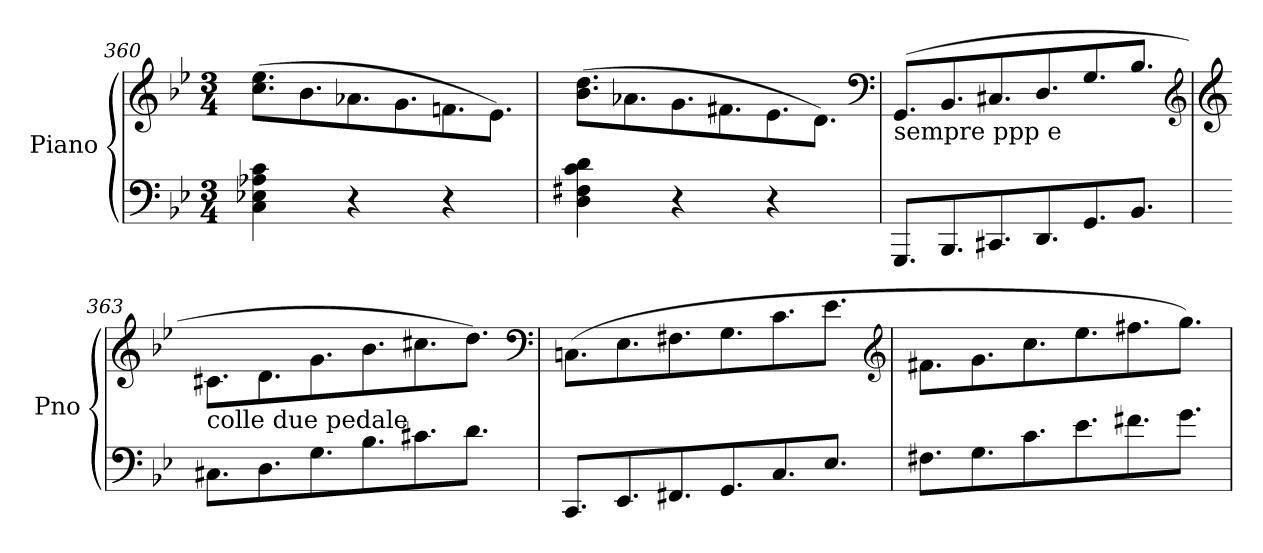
**kern	**kern
*part1	*part1
*staff2	*staff1
*I"Piano	*
*I'Pno	*
*clefF4	*clefG2
*k[b-e-]	*k[b-e-]
*B-:	*B-:
*M3/4	*M3/4
*	*Xtuplet
=360	=360
4C\ 4E-X\ 4A-X\ 4c\	(12.cc\ 12.ee-\L
.	12.b-\
4r	12.a-X\
.	12.g\
4r	12.fn\
.	12.e-\J)
=361	=361
4D\ 4F#X\ 4c\ 4d\	(12.b-\ 12.dd\L
.	12.a-X\
4r	12.g\
.	12.f#X\
4r	12.e-\
.	12.d\J)
*	*clefF4
!!LO:PB:g=z
=362	=362
*Xtuplet	*
!	!LO:TX:b:t=sempre ppp e
12.GGG/L	(12.GG/L
12.BBB-/	12.BB-/
12.CC#X/	12.C#X/
12.DD/	12.D/
12.GG/	12.G/
12.BB-/J	12.B-/J
*	*clefG2
!!LO:PB:g=z
=363	=363
*	*clefG2
!	!LO:TX:b:t=colle due pedale
12.C#X\L	12.c#X\L
12.D\	12.d\
12.G\	12.g\
12.B-\	12.b-\
12.c#X\	12.cc#X\
12.d\J	12.dd\J)
*	*clefF4
=364	=364
12.CC/L	(12.Cn\L
12.EE-/	12.E-\
12.FF#X/	12.F#X\
12.GG/	12.G\
12.C/	12.c\
12.E-/J	12.e-\J
*	*clefG2
=365	=365
12.F#X\L	12.f#X\L
12.G\	12.g\
12.c\	12.cc\
12.e-\	12.ee-\
12.f#X\	12.ff#X\
12.g\J	12.gg\J)
=	=
*-	*-
